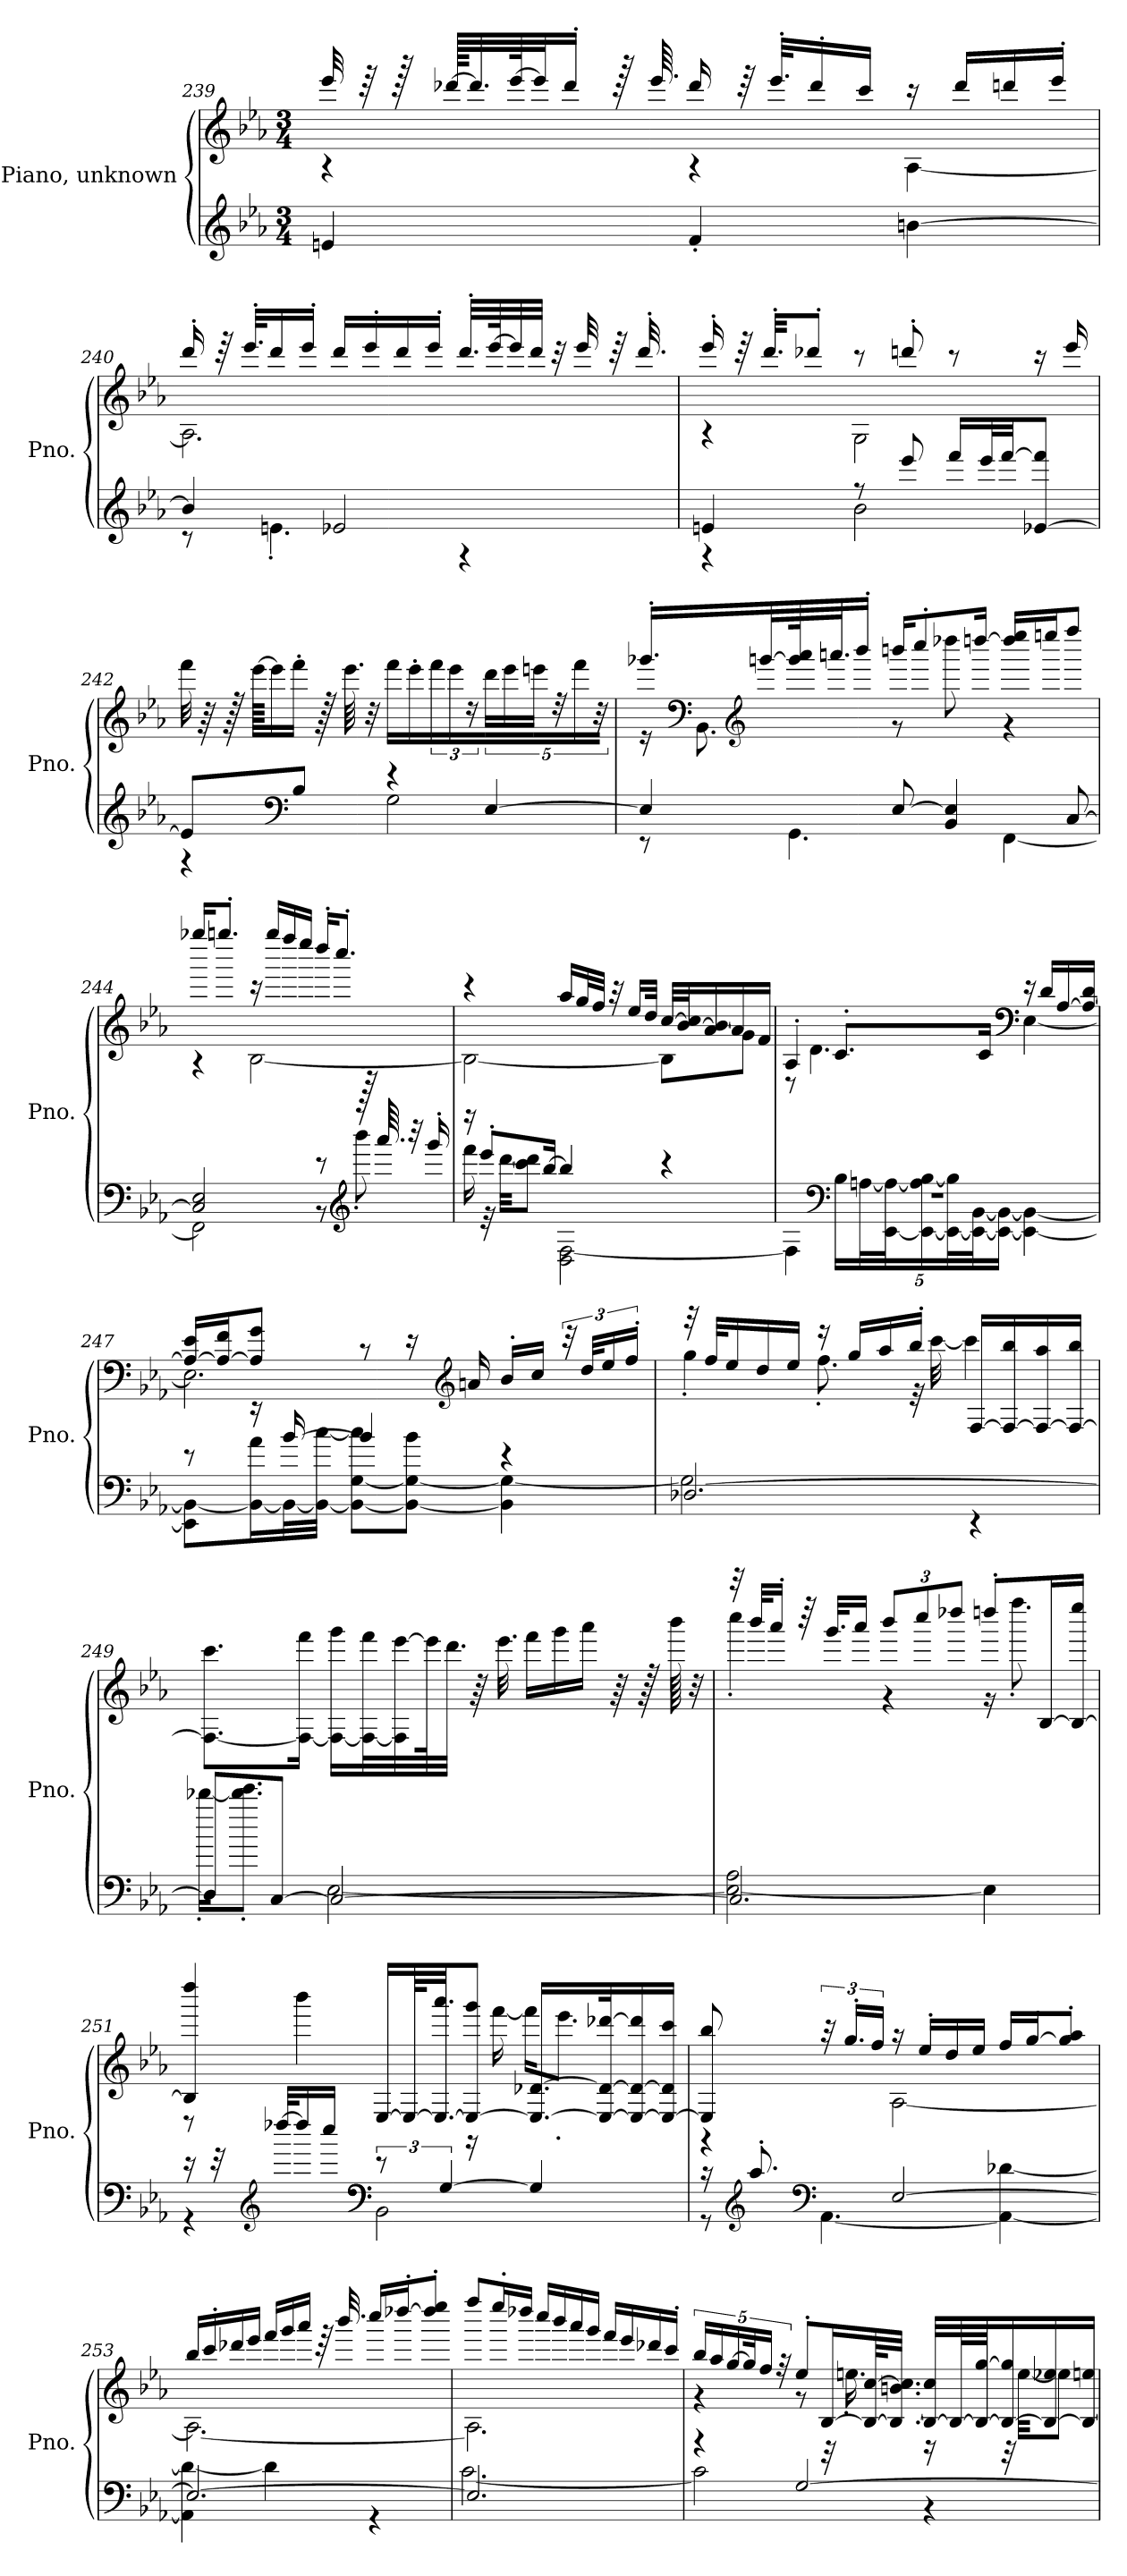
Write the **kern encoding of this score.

**kern	**kern
*part1	*part1
*staff2	*staff1
*I"Piano, unknown	*
*I'Pno.	*
!!LO:PB:g=z
*clefG2	*clefG2
*k[b-e-a-]	*k[b-e-a-]
*M3/4	*M3/4
=239	=239
*	*^
4en/	32eee-/	4r
.	64r	.
.	128r	.
.	[128ddd-X/KKLLL	.
.	32.ddd-/]	.
.	[64eee-/K	.
.	32eee-/J]	.
.	16ddd-'/JJ	.
.	128r	.
.	64.eee-/	.
4f'/	16ddd-/	4r
.	64r	.
.	32.eee-'/KLL	.
.	16ddd-'/	.
.	16ccc/JJ	.
[4bn\	16r	[4A-\
.	16ddd-/LL	.
.	16dddn/	.
.	16eee-'/JJ	.
!!LO:LB:g=z	!!
=240	=240	=240
*^	*	*
4b/]	8r	16ddd'/	2.A-\]
.	.	64r	.
.	.	32.eee-'/KLL	.
.	4.en'\	16ddd/	.
.	.	16eee-'/JJ	.
2e-X/	.	16ddd/LL	.
.	.	16eee-'/	.
.	.	16ddd/	.
.	.	16eee-'/JJ	.
.	4r	32.ddd'/LLL	.
.	.	[64eee-/K	.
.	.	32eee-/]	.
.	.	32ddd/JJJ	.
.	.	32r	.
.	.	32eee-/	.
.	.	64r	.
.	.	32.ddd'/	.
=241	=241	=241	=241
4en/	4r	16eee-'/	4r
.	.	64r	.
.	.	32.ddd'/KKL	.
.	.	8ddd-X'/J	.
8r	2b-\	8r	2G\
8eee-/	.	8dddn'/	.
16fff/LL	.	8r	.
32eee-/L	.	.	.
[32fff/JJ	.	.	.
[8e-X/ 8fff/]J	.	16r	.
.	.	16eee-/	.
*	*	*v	*v
!!LO:LB:g=z
=242	=242	=242
8e-/L]	4r	32fff\
.	.	64r
.	.	128r
.	.	[128eee-\KKKLL
.	.	16eee-\]
*clefF4	*	*
8B-/J	.	16fff'\JJ
.	.	128r
.	.	64.eee-\
.	.	32r
4r	2G\	16fff\LL
.	.	16eee-'\
.	.	24fff\
.	.	24eee-\JJ
.	.	24r
[4E-/	.	20ddd\LL
.	.	20eee-\
.	.	20eeen\JJ
.	.	40r
.	.	20fff\
.	.	40r
!!LO:LB:g=z
=243	=243	=243
*	*	*^
4E-/]	8r	16.ggg-X'/LL	16r
*	*	*clefF4	*
.	.	.	8.BB-\
*	*	*clefG2	*
.	.	[32gggn/L	.
.	4.GG\	64ggg/] 64aaa-/K	.
.	.	32.aaan/J	.
.	.	16bbb-'/JJ	.
[8E-/	.	16bbbn/KL	8r
.	.	8cccc'/	.
4BB-/ 4E-/]	.	.	8dddd-X\
.	.	[16ddddn/Jk	.
.	[4FF\	16dddd/] 16eeee-/LL	4r
.	.	16eeeen/J	.
[8C/	.	8ffff/J	.
!!LO:LB:g=z	!!
=244	=244	=244	=244
2C/] 2E-/	2FF\]	16gggg-X/KL	4r
.	.	8.ggggn'/J	.
.	.	16r	[2B-\
.	.	16gggg/LL	.
.	.	16ffff/	.
.	.	16eeee-/JJ	.
8r	8r	16dddd'/KL	.
.	.	8.cccc'/J	.
*clefG2	*	*	*
128r	8bbb-'\	.	.
64.aaa-/	.	.	.
32r	.	.	.
16ggg'/	.	.	.
=245	=245	=245	=245
16r	16fff\	4r	2B-\_
8eee-'/L	32r	.	.
.	[32ddd\KKL	.	.
.	8ccc\ 8ddd\]J	.	.
[16bb-/Jk	.	.	.
4bb-/]	2D\ [2F\	16aa-/LL	.
.	.	32gg/L	.
.	.	32ff/JJJ	.
.	.	32r	.
.	.	16ee-/LL	.
.	.	32dd/JJk	.
4r	.	[32cc/LLL	8B-\L]
.	.	[32b-/ 32cc/]J	.
.	.	[16a-/ 16b-/]	.
.	.	16a-/]	8g\J
.	.	16f/JJ	.
!!LO:LB:g=z	!!
=246	=246	=246	=246
2.r	4F\]	4A-'/	8r
.	.	.	4.d\
*clefF4	*	*	*
*	*Xbrackettup	*	*
.	20B-\LL	8.c'/L	.
.	[40An\L	.	.
.	[40EE-\ 40A\_J	.	.
.	20EE-\_ 20A\] [20B-\	.	.
.	40EE-\_ 40B-\]L	.	.
.	40EE-\_ [40BB-\J	.	.
.	.	16c/Jk	.
.	20EE-\_ 20BB-\_JJ	.	.
*	*	*clefF4	*
.	4EE-\_ 4BB-\_	16r	[4E-\
.	.	16d/LL	.
.	.	[16A-/	.
.	.	16A-/_ 16d/JJ	.
=247	=247	=247	=247
8r	8EE-\] 8BB-\_L	16A-/_ 16e-/LL	2.E-\]
.	.	16A-/_ 16f/J	.
16r	16BB-\_ 16a-\L	8A-/] 8g/J	.
[16b-/	32BB-\L_	.	.
.	32BB-\_ [32cc\JJJ	.	.
4b-/]	8BB-\_ [8G\ 8cc\]L	8r	.
.	8BB-\_ 8G\_ 8b-\J	16r	.
*	*	*clefG2	*
.	.	16an/	.
4r	4BB-\] 4G\_	16b-'/LL	.
.	.	16cc/JJ	.
.	.	48r	.
.	.	48dd/KLL	.
.	.	24ee-/	.
.	.	24ff'/JJ	.
!!LO:PB:g=z	!!
=248	=248	=248	=248
[2.D-X/	2G\]	32r	4gg'\
.	.	32ff/KLL	.
.	.	16ee-/	.
.	.	16dd/	.
.	.	16ee-/JJ	.
.	.	16r	8.ff'\
.	.	16gg/LL	.
.	.	16aa-/	.
.	.	16bb-'/JJ	32r
.	.	.	[32ccc\
.	4r	[16F/LL	4ccc\]
.	.	16F/_ 16bb-/	.
.	.	16F/_ 16aa-/	.
.	.	16F/_ 16bb-/JJ	.
*	*	*v	*v
=249	=249	=249
8D-/L]	[16ddd-X'\KL	8.F\_ 8.ccc\L
.	8.ddd-\]' 8.eee-\'J	.
[8C/J	.	.
.	.	16F\_ 16fff\Jk
2C/_	[2E-\	16F\_ 16ggg\LL
.	.	32F\_ 32fff\L
.	.	32F\] [32eee-\
.	.	64eee-\K]
.	.	32.ddd\JJJ
.	.	64r
.	.	32.eee-\
.	.	16fff\LL
.	.	16ggg\
.	.	16aaa-\JJ
.	.	64r
.	.	128r
.	.	128bbb-\
.	.	32r
!!LO:LB:g=z
=250	=250	=250
*	*	*^
2.C/]	2E-\_ 2A-\	32r	4cccc'\
.	.	32bbb-/KLL	.
.	.	16aaa-'/JJ	.
.	.	64r	.
.	.	32.ggg/KLL	.
.	.	16aaa-/JJ	.
*	*	*Xbrackettup	*
.	.	12bbb-/L	4r
.	.	12cccc/	.
.	.	12dddd-X/J	.
.	4E-\]	8ddddn'/L	16r
.	.	.	8.ffff'\
.	.	[16B-/L	.
.	.	16B-/_ 16eeee-/JJ	.
!!LO:LB:g=z	!!
=251	=251	=251	=251
16r	4r	4B-/] 4dddd/	8r
32r	.	.	.
*clefG2	*	*	*
[32dddd-X/KLL	.	.	.
16dddd-/]	.	.	4bbb-\
16cccc/JJ	.	.	.
*clefF4	*	*	*
*brackettup	*	*	*
12r	2BB-\	[16E-/LL	.
.	.	64E-/KL_	.
.	.	32.E-/_ 32.aaa-/JJ	.
[6G/	.	.	.
.	.	8E-/_ 8ggg/J	16r
.	.	.	[16fff\
4G/]	.	16.E-/_ [16.d-X/LL	16fff\KL]
.	.	.	8.eee-'\J
.	.	32E-/_ 32d-/_ [32ddd-X/K	.
.	.	16E-/_ 16d-/_ 16ddd-/]	.
.	.	16E-/_ 16d-/] 16ccc/JJ	.
=252	=252	=252	=252
16r	8r	8E-/] 8bb-/	4r
*clefG2	*	*	*
8.aa-'/	.	.	.
*clefF4	*	*	*
*	*	*brackettup	*
.	[4.AA-\	48r	.
.	.	24.gg'/LL	.
.	.	24ff/JJ	.
[2E-/	.	16r	[2A-\
.	.	16ee-'/LL	.
.	.	16dd/	.
.	.	16ee-/JJ	.
.	4AA-\_ [4d-X\	16ff/LL	.
.	.	[16gg'/J	.
.	.	8gg/]' 8aa-/'J	.
!!LO:LB:g=z	!!
=253	=253	=253	=253
2.E-/_	4AA-\] 4d-\_	16bb-/LL	2.A-\_
.	.	16ccc'/	.
.	.	16ddd-X/	.
.	.	16eee-/JJ	.
.	4d-\]	16fff/LL	.
.	.	16ggg/	.
.	.	16aaa-/JJ	.
.	.	64r	.
.	.	32.bbb-/	.
.	4r	16cccc/LL	.
.	.	[16dddd-X'/J	.
.	.	8dddd-/]' 8eeee-/'J	.
=254	=254	=254	=254
2.E-/]	[2.c\	8ffff/L	2.A-\]
.	.	16eeee-'/L	.
.	.	16dddd-X/JJ	.
.	.	16cccc/LL	.
.	.	16bbb-/	.
.	.	16aaa-/	.
.	.	16ggg/JJ	.
.	.	16fff/LL	.
.	.	16eee-/	.
.	.	16ddd-X/	.
.	.	16ccc'/JJ	.
!!LO:LB:g=z	!!
=255	=255	=255	=255
4r	2c\]	20bb-/LL	4r
.	.	20aa-/	.
.	.	[20gg/	.
.	.	40gg/K]	.
.	.	20ff/JJ	.
.	.	40r	.
[2G/	.	8ee-'/L	8r
.	.	[16B-/L	32r
.	.	.	16.een'\
.	.	64B-/_ [64cc/KL	.
.	.	32.B-/_ 32.bn/ 32.cc/]JJJ	.
.	4r	32B-/_ 32cc/LLL	16r
.	.	64B-/L_	.
.	.	64B-/_ [64gg/JJ	.
.	.	16B-/_ 16gg/]	32r
.	.	.	[32ee\KKL
.	.	16B-/_ 16ee-X/	8ee\J]
.	.	16B-/_ 16een/JJ	.
*v	*v	*	*
*	*v	*v
=	=
*-	*-
